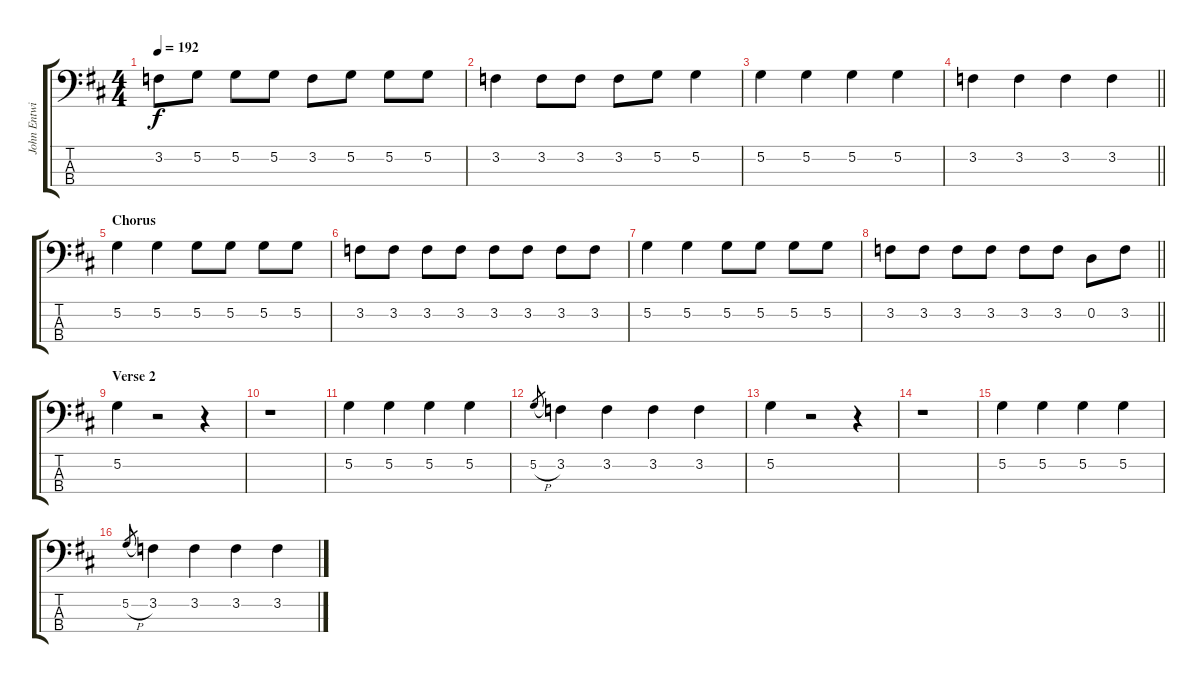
\track ("John Entwistle - Bass" "John Entwi") {instrument electricbassfinger}
\staff {score tabs}
\tuning (G2 D2 A1 E1) {hide}
\ts (4 4)
\tempo 192
\clef f4
\ks d
3.2.8{dy f} 5.2.8 5.2.8 5.2.8 3.2.8 5.2.8 5.2.8 5.2.8 |
3.2.4 3.2.8 3.2.8 3.2.8 5.2.8 5.2.4 |
5.2.4 5.2.4 5.2.4 5.2.4 |
\barLineRight lightlight
3.2.4 3.2.4 3.2.4 3.2.4 |
\section ("" "Chorus")
5.2.4 5.2.4 5.2.8 5.2.8 5.2.8 5.2.8 |
3.2.8 3.2.8 3.2.8 3.2.8 3.2.8 3.2.8 3.2.8 3.2.8 |
5.2.4 5.2.4 5.2.8 5.2.8 5.2.8 5.2.8 |
\barLineRight lightlight
3.2.8 3.2.8 3.2.8 3.2.8 3.2.8 3.2.8 0.2.8 3.2.8 |
\section ("" "Verse 2")
5.2.4 r.2 r.4 |
r.1 |
5.2.4 5.2.4 5.2.4 5.2.4 |
5.2{h}.8{gr} 3.2.4 3.2.4 3.2.4 3.2.4 |
5.2.4 r.2 r.4 |
r.1 |
5.2.4 5.2.4 5.2.4 5.2.4 |
5.2{h}.8{gr} 3.2.4 3.2.4 3.2.4 3.2.4
